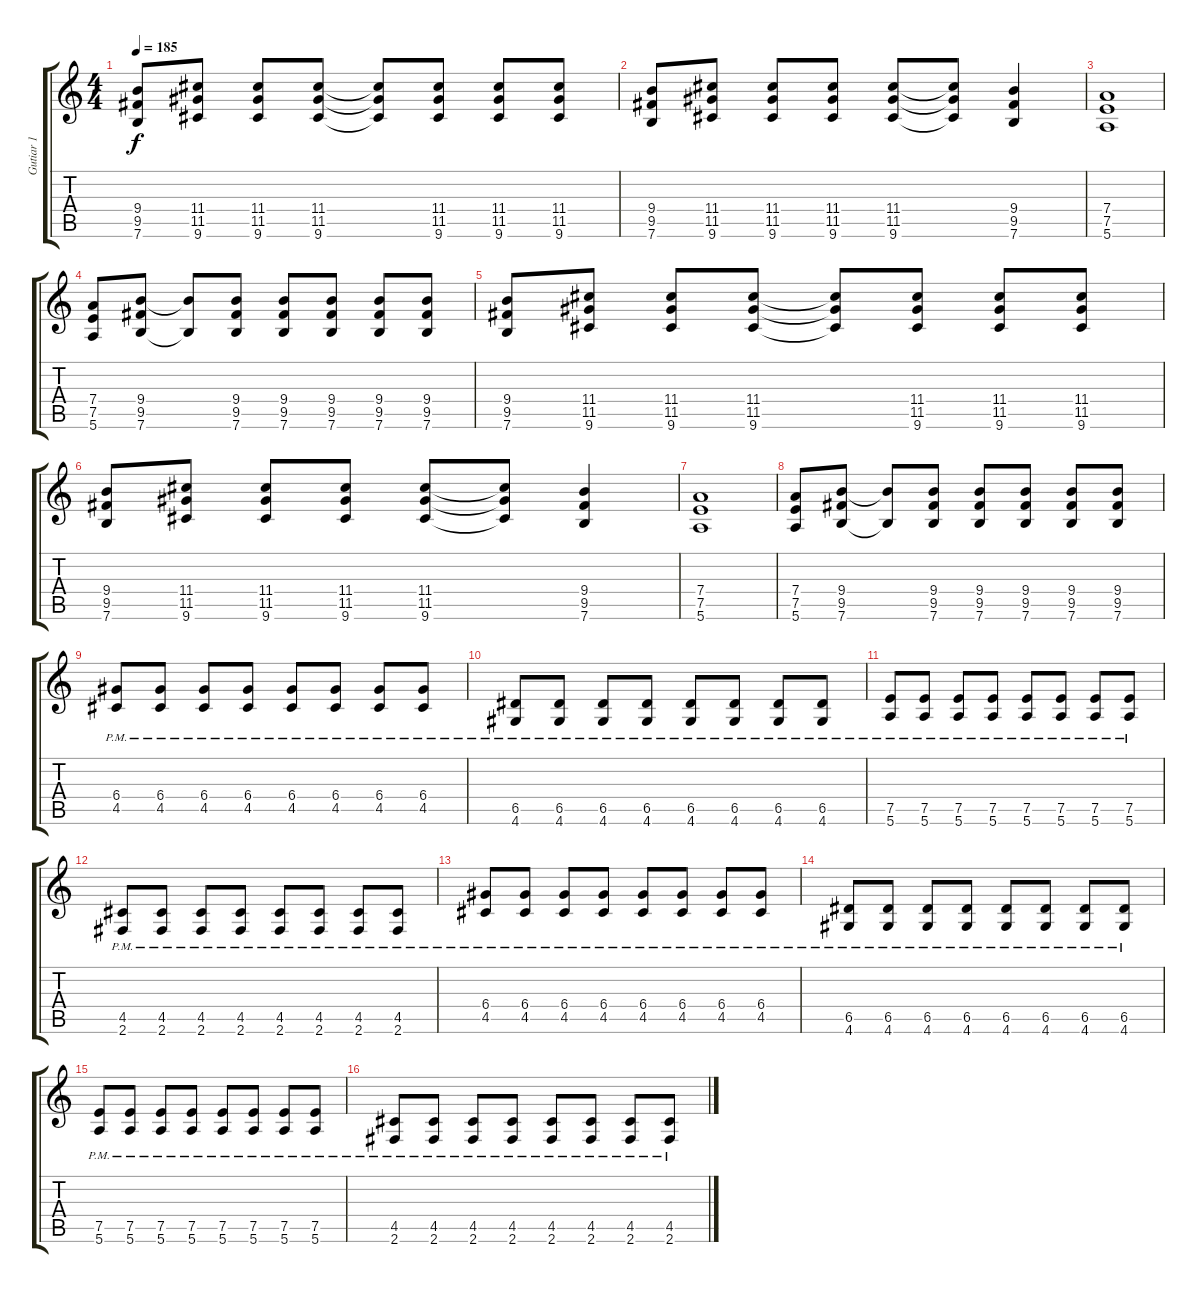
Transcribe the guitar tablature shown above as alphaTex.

\track ("Gutiar 1" "Gutiar 1") {instrument distortionguitar}
\staff {score tabs}
\tuning (E4 B3 G3 D3 A2 E2) {hide}
\ts (4 4)
\tempo 185
\clef g2
\ks c
(9.4 9.5 7.6).8{dy f} (11.4 11.5 9.6).8 (11.4 11.5 9.6).8 (11.4 11.5 9.6).8 (11.4{t} 11.5{t} 9.6{t}).8 (11.4 11.5 9.6).8 (11.4 11.5 9.6).8 (11.4 11.5 9.6).8 |
(9.4 9.5 7.6).8 (11.4 11.5 9.6).8 (11.4 11.5 9.6).8 (11.4 11.5 9.6).8 (11.4 11.5 9.6).8 (11.4{t} 11.5{t} 9.6{t}).8 (9.4 9.5 7.6).4 |
(7.4 7.5 5.6).1 |
(7.4 7.5 5.6).8 (9.4 9.5 7.6).8 (9.4{t} 7.6{t}).8 (9.4 9.5 7.6).8 (9.4 9.5 7.6).8 (9.4 9.5 7.6).8 (9.4 9.5 7.6).8 (9.4 9.5 7.6).8 |
(9.4 9.5 7.6).8 (11.4 11.5 9.6).8 (11.4 11.5 9.6).8 (11.4 11.5 9.6).8 (11.4{t} 11.5{t} 9.6{t}).8 (11.4 11.5 9.6).8 (11.4 11.5 9.6).8 (11.4 11.5 9.6).8 |
(9.4 9.5 7.6).8 (11.4 11.5 9.6).8 (11.4 11.5 9.6).8 (11.4 11.5 9.6).8 (11.4 11.5 9.6).8 (11.4{t} 11.5{t} 9.6{t}).8 (9.4 9.5 7.6).4 |
(7.4 7.5 5.6).1 |
(7.4 7.5 5.6).8 (9.4 9.5 7.6).8 (9.4{t} 7.6{t}).8 (9.4 9.5 7.6).8 (9.4 9.5 7.6).8 (9.4 9.5 7.6).8 (9.4 9.5 7.6).8 (9.4 9.5 7.6).8 |
(6.4{pm} 4.5{pm}).8 (6.4{pm} 4.5{pm}).8 (6.4{pm} 4.5{pm}).8 (6.4{pm} 4.5{pm}).8 (6.4{pm} 4.5{pm}).8 (6.4{pm} 4.5{pm}).8 (6.4{pm} 4.5{pm}).8 (6.4{pm} 4.5{pm}).8 |
(6.5{pm} 4.6{pm}).8 (6.5{pm} 4.6{pm}).8 (6.5{pm} 4.6{pm}).8 (6.5{pm} 4.6{pm}).8 (6.5{pm} 4.6{pm}).8 (6.5{pm} 4.6{pm}).8 (6.5{pm} 4.6{pm}).8 (6.5{pm} 4.6{pm}).8 |
(7.5{pm} 5.6{pm}).8 (7.5{pm} 5.6{pm}).8 (7.5{pm} 5.6{pm}).8 (7.5{pm} 5.6{pm}).8 (7.5{pm} 5.6{pm}).8 (7.5{pm} 5.6{pm}).8 (7.5{pm} 5.6{pm}).8 (7.5{pm} 5.6{pm}).8 |
(4.5{pm} 2.6{pm}).8 (4.5{pm} 2.6{pm}).8 (4.5{pm} 2.6{pm}).8 (4.5{pm} 2.6{pm}).8 (4.5{pm} 2.6{pm}).8 (4.5{pm} 2.6{pm}).8 (4.5{pm} 2.6{pm}).8 (4.5{pm} 2.6{pm}).8 |
(6.4{pm} 4.5{pm}).8 (6.4{pm} 4.5{pm}).8 (6.4{pm} 4.5{pm}).8 (6.4{pm} 4.5{pm}).8 (6.4{pm} 4.5{pm}).8 (6.4{pm} 4.5{pm}).8 (6.4{pm} 4.5{pm}).8 (6.4{pm} 4.5{pm}).8 |
(6.5{pm} 4.6{pm}).8 (6.5{pm} 4.6{pm}).8 (6.5{pm} 4.6{pm}).8 (6.5{pm} 4.6{pm}).8 (6.5{pm} 4.6{pm}).8 (6.5{pm} 4.6{pm}).8 (6.5{pm} 4.6{pm}).8 (6.5{pm} 4.6{pm}).8 |
(7.5{pm} 5.6{pm}).8 (7.5{pm} 5.6{pm}).8 (7.5{pm} 5.6{pm}).8 (7.5{pm} 5.6{pm}).8 (7.5{pm} 5.6{pm}).8 (7.5{pm} 5.6{pm}).8 (7.5{pm} 5.6{pm}).8 (7.5{pm} 5.6{pm}).8 |
(4.5{pm} 2.6{pm}).8 (4.5{pm} 2.6{pm}).8 (4.5{pm} 2.6{pm}).8 (4.5{pm} 2.6{pm}).8 (4.5{pm} 2.6{pm}).8 (4.5{pm} 2.6{pm}).8 (4.5{pm} 2.6{pm}).8 (4.5{pm} 2.6{pm}).8
